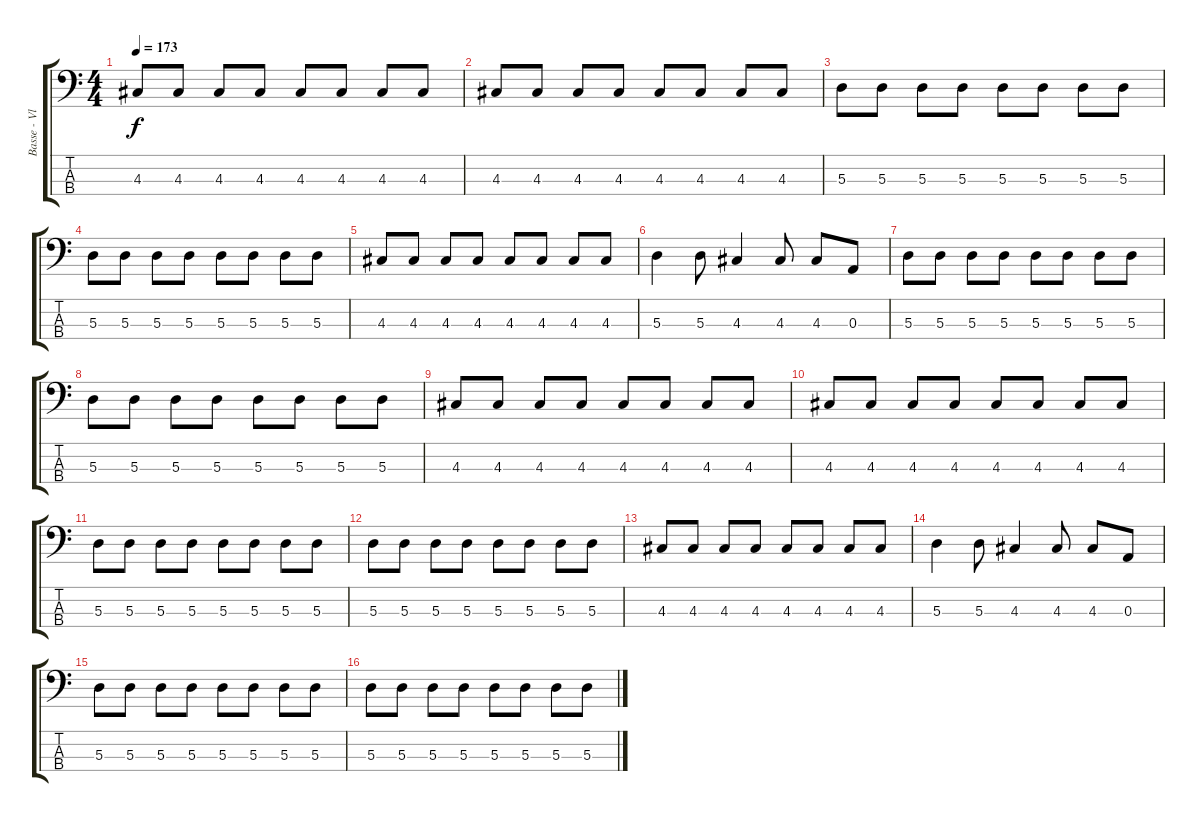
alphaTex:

\track ("Basse - Vlad" "Basse - Vl") {instrument electricbassfinger}
\staff {score tabs}
\tuning (G2 D2 A1 E1) {hide}
\ts (4 4)
\tempo 173
\clef f4
\ks c
4.3.8{dy f} 4.3.8 4.3.8 4.3.8 4.3.8 4.3.8 4.3.8 4.3.8 |
4.3.8 4.3.8 4.3.8 4.3.8 4.3.8 4.3.8 4.3.8 4.3.8 |
5.3.8 5.3.8 5.3.8 5.3.8 5.3.8 5.3.8 5.3.8 5.3.8 |
5.3.8 5.3.8 5.3.8 5.3.8 5.3.8 5.3.8 5.3.8 5.3.8 |
4.3.8 4.3.8 4.3.8 4.3.8 4.3.8 4.3.8 4.3.8 4.3.8 |
5.3.4 5.3.8 4.3.4 4.3.8 4.3.8 0.3.8 |
5.3.8 5.3.8 5.3.8 5.3.8 5.3.8 5.3.8 5.3.8 5.3.8 |
5.3.8 5.3.8 5.3.8 5.3.8 5.3.8 5.3.8 5.3.8 5.3.8 |
4.3.8 4.3.8 4.3.8 4.3.8 4.3.8 4.3.8 4.3.8 4.3.8 |
4.3.8 4.3.8 4.3.8 4.3.8 4.3.8 4.3.8 4.3.8 4.3.8 |
5.3.8 5.3.8 5.3.8 5.3.8 5.3.8 5.3.8 5.3.8 5.3.8 |
5.3.8 5.3.8 5.3.8 5.3.8 5.3.8 5.3.8 5.3.8 5.3.8 |
4.3.8 4.3.8 4.3.8 4.3.8 4.3.8 4.3.8 4.3.8 4.3.8 |
5.3.4 5.3.8 4.3.4 4.3.8 4.3.8 0.3.8 |
5.3.8 5.3.8 5.3.8 5.3.8 5.3.8 5.3.8 5.3.8 5.3.8 |
5.3.8 5.3.8 5.3.8 5.3.8 5.3.8 5.3.8 5.3.8 5.3.8
